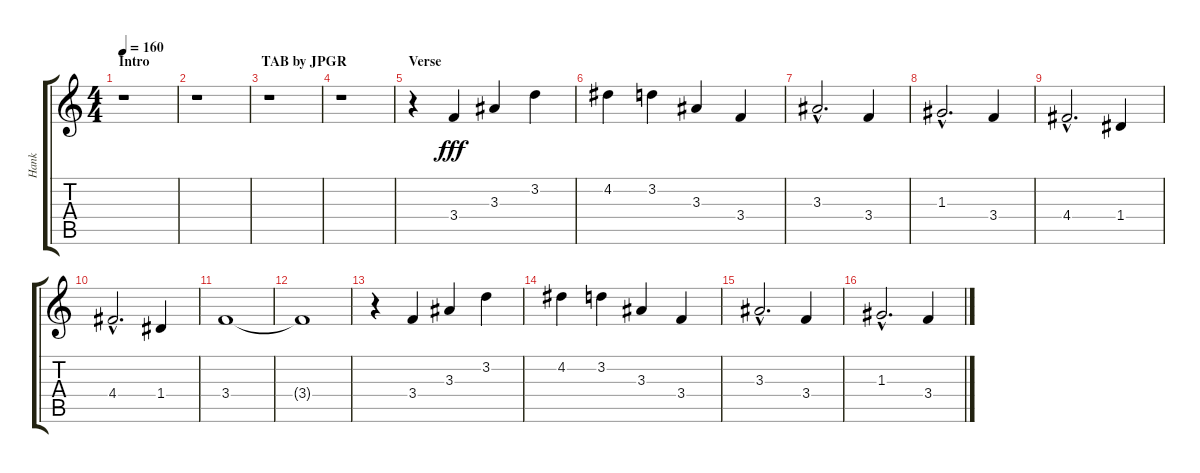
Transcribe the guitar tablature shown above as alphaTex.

\track ("Hank" "Hank") {instrument electricguitarclean}
\staff {score tabs}
\tuning (E4 B3 G3 D3 A2 E2) {hide}
\ts (4 4)
\section ("" "Intro                                TAB by JPGR")
\tempo 160
\clef g2
\ks c
r.1{dy fff instrument electricguitarclean} |
r.1 |
r.1 |
r.1 |
\section ("" "Verse")
r.4 3.4.4 3.3.4 3.2.4 |
4.2.4 3.2.4 3.3.4 3.4.4 |
3.3{hac}.2{d} 3.4.4 |
1.3{hac}.2{d} 3.4.4 |
4.4{hac}.2{d} 1.4.4 |
4.4{hac}.2{d} 1.4.4 |
3.4.1 |
3.4{t}.1 |
r.4 3.4.4 3.3.4 3.2.4 |
4.2.4 3.2.4 3.3.4 3.4.4 |
3.3{hac}.2{d} 3.4.4 |
1.3{hac}.2{d} 3.4.4
